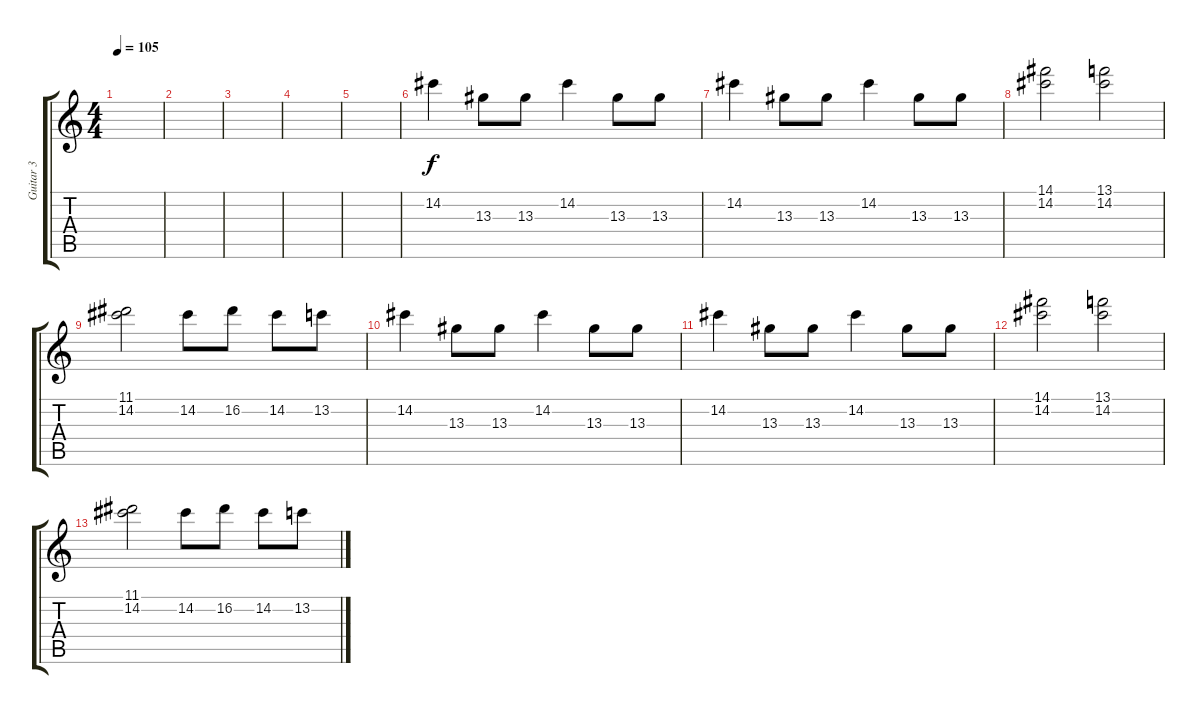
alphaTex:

\track ("Guitar 3" "Guitar 3") {instrument distortionguitar}
\staff {score tabs}
\tuning (E4 B3 G3 D3 A2 E2) {hide}
\ts (4 4)
\tempo 105
\clef g2
\ks c
|
|
|
|
|
14.2.4 13.3.8 13.3.8 14.2.4 13.3.8 13.3.8 |
14.2.4 13.3.8 13.3.8 14.2.4 13.3.8 13.3.8 |
(14.1 14.2).2 (13.1 14.2).2 |
(11.1 14.2).2 14.2.8 16.2.8 14.2.8 13.2.8 |
14.2.4 13.3.8 13.3.8 14.2.4 13.3.8 13.3.8 |
14.2.4 13.3.8 13.3.8 14.2.4 13.3.8 13.3.8 |
(14.1 14.2).2 (13.1 14.2).2 |
(11.1 14.2).2 14.2.8 16.2.8 14.2.8 13.2.8
